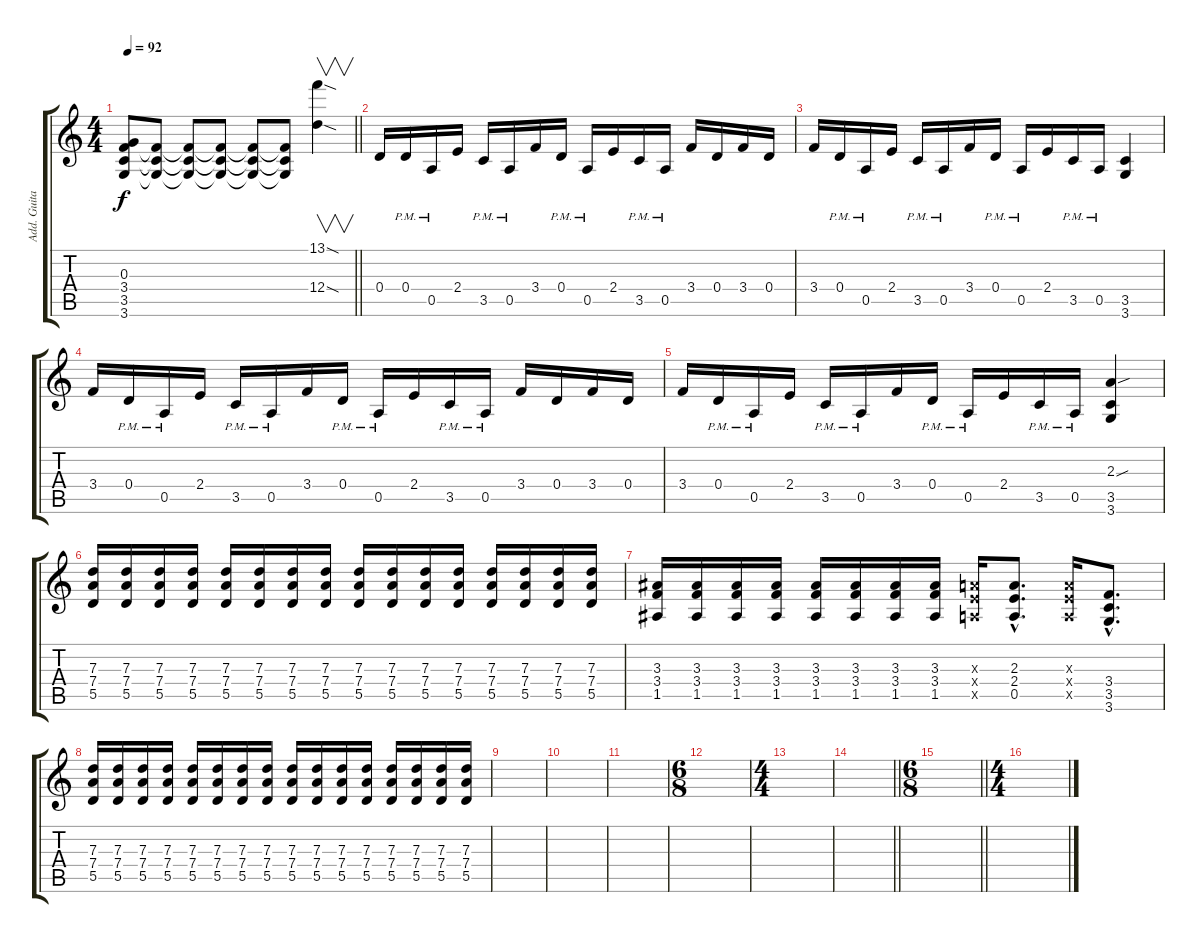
\track ("Add. Guitar 1" "Add. Guita") {instrument distortionguitar}
\staff {score tabs}
\tuning (E4 B3 G3 D3 A2 E2) {hide}
\ts (4 4)
\tempo 92
\clef g2
\barLineRight lightlight
\ks c
(0.3 3.4{t} 3.5{t} 3.6{t}).8{dy f} (3.4{t} 3.5{t} 3.6{t}).8 (3.4{t} 3.5{t} 3.6{t}).8 (3.4{t} 3.5{t} 3.6{t}).8 (3.4{t} 3.5{t} 3.6{t}).8 (3.4{t} 3.5{t} 3.6{t}).8 (13.1{sod} 12.4{sod}).4{v volume 10} |
0.4.16{volume 16 instrument distortionguitar} 0.4{pm}.16 0.5{pm}.16 2.4.16 3.5{pm}.16 0.5{pm}.16 3.4.16 0.4{pm}.16 0.5{pm}.16 2.4.16 3.5{pm}.16 0.5{pm}.16 3.4.16 0.4.16 3.4.16 0.4.16 |
3.4.16 0.4{pm}.16 0.5{pm}.16 2.4.16 3.5{pm}.16 0.5{pm}.16 3.4.16 0.4{pm}.16 0.5{pm}.16 2.4.16 3.5{pm}.16 0.5{pm}.16 (3.5 3.6).4 |
3.4.16{instrument distortionguitar} 0.4{pm}.16 0.5{pm}.16 2.4.16 3.5{pm}.16 0.5{pm}.16 3.4.16 0.4{pm}.16 0.5{pm}.16 2.4.16 3.5{pm}.16 0.5{pm}.16 3.4.16 0.4.16 3.4.16 0.4.16 |
3.4.16{instrument distortionguitar} 0.4{pm}.16 0.5{pm}.16 2.4.16 3.5{pm}.16 0.5{pm}.16 3.4.16 0.4{pm}.16 0.5{pm}.16 2.4.16 3.5{pm}.16 0.5{pm}.16 (2.3{sou} 3.5 3.6).4 |
(7.3 7.4 5.5).16 (7.3 7.4 5.5).16 (7.3 7.4 5.5).16 (7.3 7.4 5.5).16 (7.3 7.4 5.5).16 (7.3 7.4 5.5).16 (7.3 7.4 5.5).16 (7.3 7.4 5.5).16 (7.3 7.4 5.5).16 (7.3 7.4 5.5).16 (7.3 7.4 5.5).16 (7.3 7.4 5.5).16 (7.3 7.4 5.5).16 (7.3 7.4 5.5).16 (7.3 7.4 5.5).16 (7.3 7.4 5.5).16 |
(3.3 3.4 1.5).16 (3.3 3.4 1.5).16 (3.3 3.4 1.5).16 (3.3 3.4 1.5).16 (3.3 3.4 1.5).16 (3.3 3.4 1.5).16 (3.3 3.4 1.5).16 (3.3 3.4 1.5).16 (2.3{x} 2.4{x} 0.5{x}).16 (2.3{hac} 2.4{hac} 0.5{hac}).8{d} (2.3{x} 2.4{x} 0.5{x}).16 (3.4{hac} 3.5{hac} 3.6{hac}).8{d} |
(7.3 7.4 5.5).16 (7.3 7.4 5.5).16 (7.3 7.4 5.5).16 (7.3 7.4 5.5).16 (7.3 7.4 5.5).16 (7.3 7.4 5.5).16 (7.3 7.4 5.5).16 (7.3 7.4 5.5).16 (7.3 7.4 5.5).16 (7.3 7.4 5.5).16 (7.3 7.4 5.5).16 (7.3 7.4 5.5).16 (7.3 7.4 5.5).16 (7.3 7.4 5.5).16 (7.3 7.4 5.5).16 (7.3 7.4 5.5).16 |
|
|
|
\ts (6 8)
|
\ts (4 4)
|
\barLineRight lightlight
|
\ts (6 8)
\barLineRight lightlight
|
\ts (4 4)
